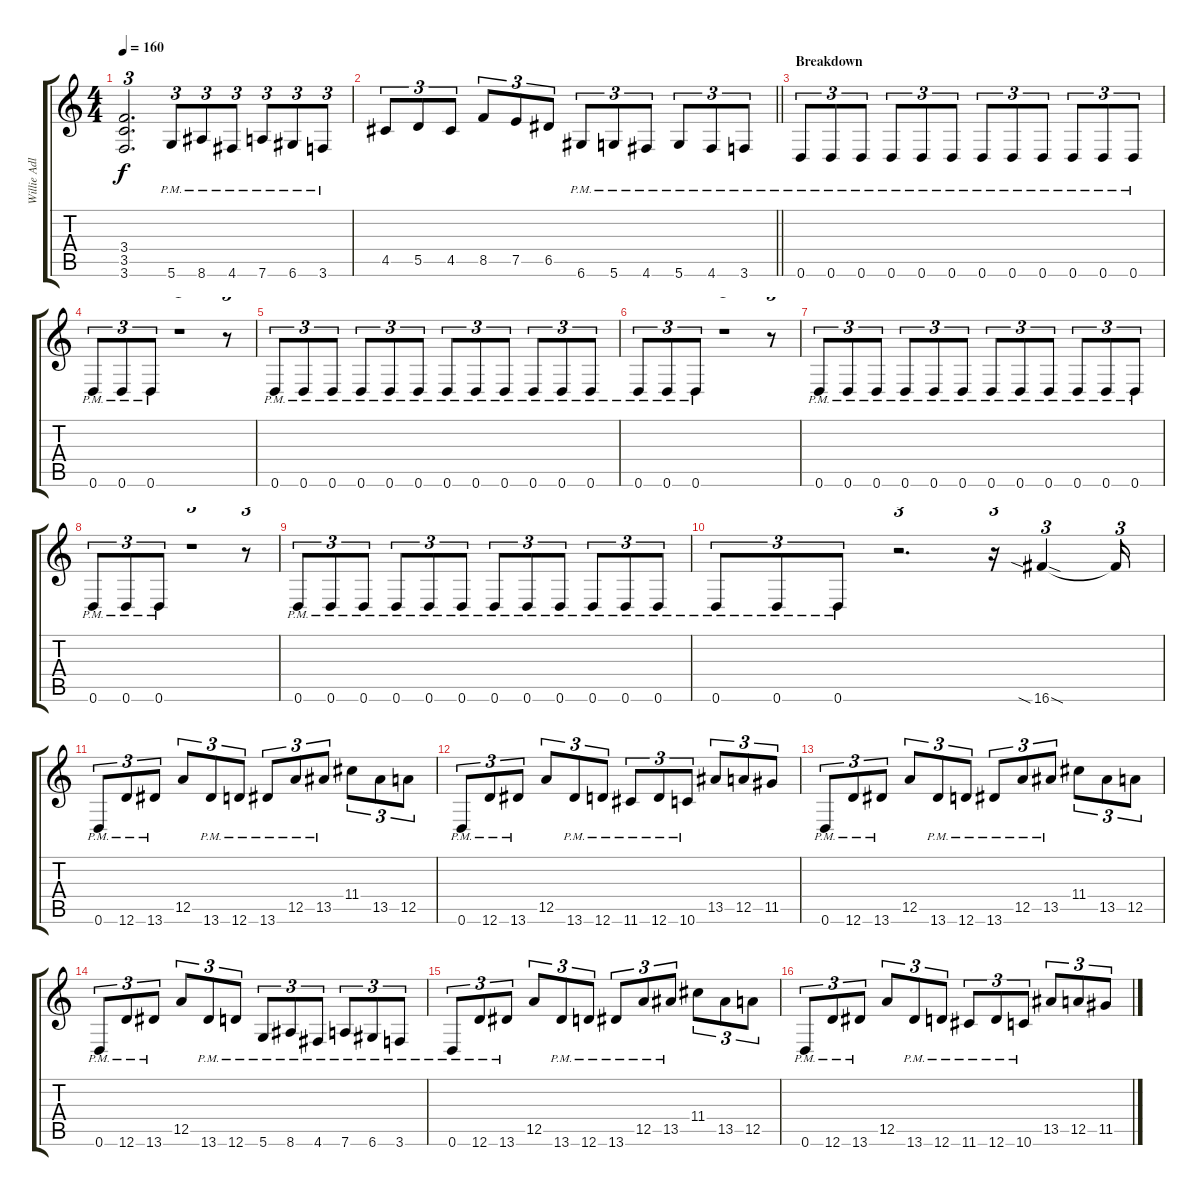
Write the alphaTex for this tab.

\track ("Willie Adler - Rhythm" "Willie Adl") {instrument distortionguitar}
\staff {score tabs}
\tuning (E4 B3 G3 D3 A2 D2) {hide}
\ts (4 4)
\tempo 160
\clef g2
\ks c
(3.4 3.5 3.6).2{d tu (3 2) dy f} 5.6{pm}.8{tu (3 2)} 8.6{pm}.8{tu (3 2)} 4.6{pm}.8{tu (3 2)} 7.6{pm}.8{tu (3 2)} 6.6{pm}.8{tu (3 2)} 3.6{pm}.8{tu (3 2)} |
\barLineRight lightlight
4.5.8{tu (3 2)} 5.5.8{tu (3 2)} 4.5.8{tu (3 2)} 8.5.8{tu (3 2)} 7.5.8{tu (3 2)} 6.5.8{tu (3 2)} 6.6{pm}.8{tu (3 2)} 5.6{pm}.8{tu (3 2)} 4.6{pm}.8{tu (3 2)} 5.6{pm}.8{tu (3 2)} 4.6{pm}.8{tu (3 2)} 3.6{pm}.8{tu (3 2)} |
\section ("" "Breakdown")
0.6{pm}.8{tu (3 2)} 0.6{pm}.8{tu (3 2)} 0.6{pm}.8{tu (3 2)} 0.6{pm}.8{tu (3 2)} 0.6{pm}.8{tu (3 2)} 0.6{pm}.8{tu (3 2)} 0.6{pm}.8{tu (3 2)} 0.6{pm}.8{tu (3 2)} 0.6{pm}.8{tu (3 2)} 0.6{pm}.8{tu (3 2)} 0.6{pm}.8{tu (3 2)} 0.6{pm}.8{tu (3 2)} |
0.6{pm}.8{tu (3 2)} 0.6{pm}.8{tu (3 2)} 0.6{pm}.8{tu (3 2)} r.1{tu (3 2)} r.8{tu (3 2)} |
0.6{pm}.8{tu (3 2)} 0.6{pm}.8{tu (3 2)} 0.6{pm}.8{tu (3 2)} 0.6{pm}.8{tu (3 2)} 0.6{pm}.8{tu (3 2)} 0.6{pm}.8{tu (3 2)} 0.6{pm}.8{tu (3 2)} 0.6{pm}.8{tu (3 2)} 0.6{pm}.8{tu (3 2)} 0.6{pm}.8{tu (3 2)} 0.6{pm}.8{tu (3 2)} 0.6{pm}.8{tu (3 2)} |
0.6{pm}.8{tu (3 2)} 0.6{pm}.8{tu (3 2)} 0.6{pm}.8{tu (3 2)} r.1{tu (3 2)} r.8{tu (3 2)} |
0.6{pm}.8{tu (3 2)} 0.6{pm}.8{tu (3 2)} 0.6{pm}.8{tu (3 2)} 0.6{pm}.8{tu (3 2)} 0.6{pm}.8{tu (3 2)} 0.6{pm}.8{tu (3 2)} 0.6{pm}.8{tu (3 2)} 0.6{pm}.8{tu (3 2)} 0.6{pm}.8{tu (3 2)} 0.6{pm}.8{tu (3 2)} 0.6{pm}.8{tu (3 2)} 0.6{pm}.8{tu (3 2)} |
0.6{pm}.8{tu (3 2)} 0.6{pm}.8{tu (3 2)} 0.6{pm}.8{tu (3 2)} r.1{tu (3 2)} r.8{tu (3 2)} |
0.6{pm}.8{tu (3 2)} 0.6{pm}.8{tu (3 2)} 0.6{pm}.8{tu (3 2)} 0.6{pm}.8{tu (3 2)} 0.6{pm}.8{tu (3 2)} 0.6{pm}.8{tu (3 2)} 0.6{pm}.8{tu (3 2)} 0.6{pm}.8{tu (3 2)} 0.6{pm}.8{tu (3 2)} 0.6{pm}.8{tu (3 2)} 0.6{pm}.8{tu (3 2)} 0.6{pm}.8{tu (3 2)} |
0.6{pm}.8{tu (3 2)} 0.6{pm}.8{tu (3 2)} 0.6{pm}.8{tu (3 2)} r.2{d tu (3 2)} r.16{tu (3 2)} 16.6{sia sod}.4{tu (3 2)} 16.6{t}.16{tu (3 2)} |
0.6{pm}.8{tu (3 2)} 12.6{pm}.8{tu (3 2)} 13.6{pm}.8{tu (3 2)} 12.5.8{tu (3 2)} 13.6{pm}.8{tu (3 2)} 12.6{pm}.8{tu (3 2)} 13.6{pm}.8{tu (3 2)} 12.5{pm}.8{tu (3 2)} 13.5{pm}.8{tu (3 2)} 11.4.8{tu (3 2)} 13.5.8{tu (3 2)} 12.5.8{tu (3 2)} |
0.6{pm}.8{tu (3 2)} 12.6{pm}.8{tu (3 2)} 13.6{pm}.8{tu (3 2)} 12.5.8{tu (3 2)} 13.6{pm}.8{tu (3 2)} 12.6{pm}.8{tu (3 2)} 11.6{pm}.8{tu (3 2)} 12.6{pm}.8{tu (3 2)} 10.6{pm}.8{tu (3 2)} 13.5.8{tu (3 2)} 12.5.8{tu (3 2)} 11.5.8{tu (3 2)} |
0.6{pm}.8{tu (3 2)} 12.6{pm}.8{tu (3 2)} 13.6{pm}.8{tu (3 2)} 12.5.8{tu (3 2)} 13.6{pm}.8{tu (3 2)} 12.6{pm}.8{tu (3 2)} 13.6{pm}.8{tu (3 2)} 12.5{pm}.8{tu (3 2)} 13.5{pm}.8{tu (3 2)} 11.4.8{tu (3 2)} 13.5.8{tu (3 2)} 12.5.8{tu (3 2)} |
0.6{pm}.8{tu (3 2)} 12.6{pm}.8{tu (3 2)} 13.6{pm}.8{tu (3 2)} 12.5.8{tu (3 2)} 13.6{pm}.8{tu (3 2)} 12.6{pm}.8{tu (3 2)} 5.6{pm}.8{tu (3 2)} 8.6{pm}.8{tu (3 2)} 4.6{pm}.8{tu (3 2)} 7.6{pm}.8{tu (3 2)} 6.6{pm}.8{tu (3 2)} 3.6{pm}.8{tu (3 2)} |
0.6{pm}.8{tu (3 2)} 12.6{pm}.8{tu (3 2)} 13.6{pm}.8{tu (3 2)} 12.5.8{tu (3 2)} 13.6{pm}.8{tu (3 2)} 12.6{pm}.8{tu (3 2)} 13.6{pm}.8{tu (3 2)} 12.5{pm}.8{tu (3 2)} 13.5{pm}.8{tu (3 2)} 11.4.8{tu (3 2)} 13.5.8{tu (3 2)} 12.5.8{tu (3 2)} |
0.6{pm}.8{tu (3 2)} 12.6{pm}.8{tu (3 2)} 13.6{pm}.8{tu (3 2)} 12.5.8{tu (3 2)} 13.6{pm}.8{tu (3 2)} 12.6{pm}.8{tu (3 2)} 11.6{pm}.8{tu (3 2)} 12.6{pm}.8{tu (3 2)} 10.6{pm}.8{tu (3 2)} 13.5.8{tu (3 2)} 12.5.8{tu (3 2)} 11.5.8{tu (3 2)}
